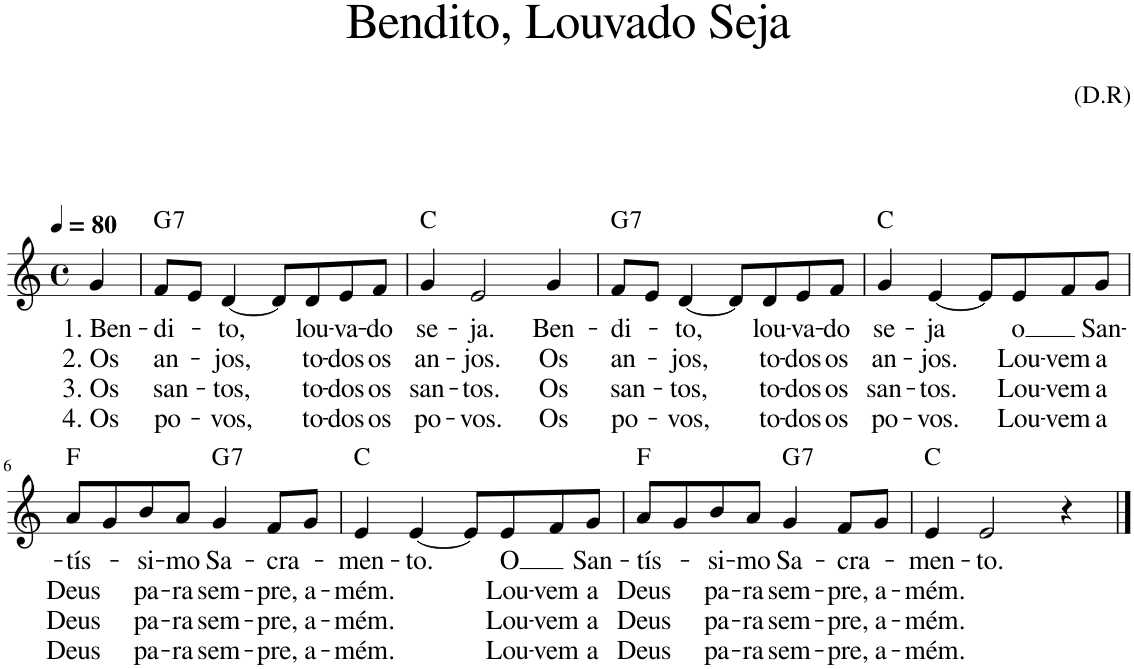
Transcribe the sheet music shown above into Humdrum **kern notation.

**kern	**text	**text	**text	**text	**harte
*part1	*part1	*part1	*part1	*part1	*part1
*staff1	*staff1	*staff1	*staff1	*staff1	*
*I"Voz	*	*	*	*	*
*I'Vo.	*	*	*	*	*
*clefG2	*	*	*	*	*
*k[]	*	*	*	*	*
*M4/4	*	*	*	*	*
*met(c)	*	*	*	*	*
*MM80	*	*	*	*	*
=1	=1	=1	=1	=1	=1
!	!LO:LY:b	!LO:LY:b	!LO:LY:b	!LO:LY:b	!
4g/	1. Ben-	2. Os	3. Os	4. Os	.
=2	=2	=2	=2	=2	=2
!	!LO:LY:b	!LO:LY:b	!LO:LY:b	!LO:LY:b	!LO:H:kt=7
8f/L	-di-	an-	san-	po-	G:7
8e/J	.	.	.	.	.
!	!LO:LY:b	!LO:LY:b	!LO:LY:b	!LO:LY:b	!
[4d/	-to,	-jos,	-tos,	-vos,	.
8d/L]	.	.	.	.	.
!	!LO:LY:b	!LO:LY:b	!LO:LY:b	!LO:LY:b	!
8d/	lou-	to-	to-	to-	.
!	!LO:LY:b	!LO:LY:b	!LO:LY:b	!LO:LY:b	!
8e/	-va-	-dos	-dos	-dos	.
!	!LO:LY:b	!LO:LY:b	!LO:LY:b	!LO:LY:b	!
8f/J	-do	os	os	os	.
=3	=3	=3	=3	=3	=3
!	!LO:LY:b	!LO:LY:b	!LO:LY:b	!LO:LY:b	!
4g/	se-	an-	san-	po-	C:maj
!	!LO:LY:b	!LO:LY:b	!LO:LY:b	!LO:LY:b	!
2e/	-ja.	-jos.	-tos.	-vos.	.
!	!LO:LY:b	!LO:LY:b	!LO:LY:b	!LO:LY:b	!
4g/	Ben-	Os	Os	Os	.
=4	=4	=4	=4	=4	=4
!	!LO:LY:b	!LO:LY:b	!LO:LY:b	!LO:LY:b	!LO:H:kt=7
8f/L	di-	an-	san-	po-	G:7
8e/J	.	.	.	.	.
!	!LO:LY:b	!LO:LY:b	!LO:LY:b	!LO:LY:b	!
[4d/	-to,	-jos,	-tos,	-vos,	.
8d/L]	.	.	.	.	.
!	!LO:LY:b	!LO:LY:b	!LO:LY:b	!LO:LY:b	!
8d/	lou-	to-	to-	to-	.
!	!LO:LY:b	!LO:LY:b	!LO:LY:b	!LO:LY:b	!
8e/	va-	-dos	-dos	-dos	.
!	!LO:LY:b	!LO:LY:b	!LO:LY:b	!LO:LY:b	!
8f/J	-do	os	os	os	.
=5	=5	=5	=5	=5	=5
!	!LO:LY:b	!LO:LY:b	!LO:LY:b	!LO:LY:b	!
4g/	se-	an-	san-	po-	C:maj
!	!LO:LY:b	!LO:LY:b	!LO:LY:b	!LO:LY:b	!
[4e/	ja	-jos.	-tos.	-vos.	.
8e/L]	.	.	.	.	.
!	!LO:LY:b	!LO:LY:b	!LO:LY:b	!LO:LY:b	!
8e/	-o	Lou-	Lou-	Lou-	.
!	!	!LO:LY:b	!LO:LY:b	!LO:LY:b	!
8f/	.	-vem	-vem	-vem	.
!	!LO:LY:b	!LO:LY:b	!LO:LY:b	!LO:LY:b	!
8g/J	San-	a	a	a	.
!!LO:LB:g=z
=6	=6	=6	=6	=6	=6
!	!LO:LY:b	!LO:LY:b	!LO:LY:b	!LO:LY:b	!
8a/L	-tís-	Deus	Deus	Deus	F:maj
8g/	.	.	.	.	.
!	!LO:LY:b	!LO:LY:b	!LO:LY:b	!LO:LY:b	!
8b/	-si-	pa-	pa-	pa-	.
!	!LO:LY:b	!LO:LY:b	!LO:LY:b	!LO:LY:b	!
8a/J	-mo	-ra	-ra	-ra	.
!	!LO:LY:b	!LO:LY:b	!LO:LY:b	!LO:LY:b	!LO:H:kt=7
4g/	Sa-	sem-	sem-	sem-	G:7
!	!LO:LY:b	!LO:LY:b	!LO:LY:b	!LO:LY:b	!
8f/L	-cra-	-pre,	-pre,	-pre,	.
!	!	!LO:LY:b	!LO:LY:b	!LO:LY:b	!
8g/J	.	a-	a-	a-	.
=7	=7	=7	=7	=7	=7
!	!LO:LY:b	!LO:LY:b	!LO:LY:b	!LO:LY:b	!
4e/	-men-	-mém.	-mém.	-mém.	C:maj
!	!LO:LY:b	!	!	!	!
[4e/	-to.	.	.	.	.
8e/L]	.	.	.	.	.
!	!LO:LY:b	!LO:LY:b	!LO:LY:b	!LO:LY:b	!
8e/	-O	Lou-	Lou-	Lou-	.
!	!	!LO:LY:b	!LO:LY:b	!LO:LY:b	!
8f/	.	-vem	-vem	-vem	.
!	!LO:LY:b	!LO:LY:b	!LO:LY:b	!LO:LY:b	!
8g/J	San-	a	a	a	.
=8	=8	=8	=8	=8	=8
!	!LO:LY:b	!LO:LY:b	!LO:LY:b	!LO:LY:b	!
8a/L	-tís-	Deus	Deus	Deus	F:maj
8g/	.	.	.	.	.
!	!LO:LY:b	!LO:LY:b	!LO:LY:b	!LO:LY:b	!
8b/	-si-	pa-	pa-	pa-	.
!	!LO:LY:b	!LO:LY:b	!LO:LY:b	!LO:LY:b	!
8a/J	-mo	-ra	-ra	-ra	.
!	!LO:LY:b	!LO:LY:b	!LO:LY:b	!LO:LY:b	!LO:H:kt=7
4g/	Sa-	sem-	sem-	sem-	G:7
!	!LO:LY:b	!LO:LY:b	!LO:LY:b	!LO:LY:b	!
8f/L	-cra-	-pre,	-pre,	-pre,	.
!	!	!LO:LY:b	!LO:LY:b	!LO:LY:b	!
8g/J	.	a-	a-	a-	.
=9	=9	=9	=9	=9	=9
!	!LO:LY:b	!LO:LY:b	!LO:LY:b	!LO:LY:b	!
4e/	-men-	-mém.	-mém.	-mém.	C:maj
!	!LO:LY:b	!	!	!	!
2e/	-to.	.	.	.	.
4r	.	.	.	.	.
==	==	==	==	==	==
*-	*-	*-	*-	*-	*-
